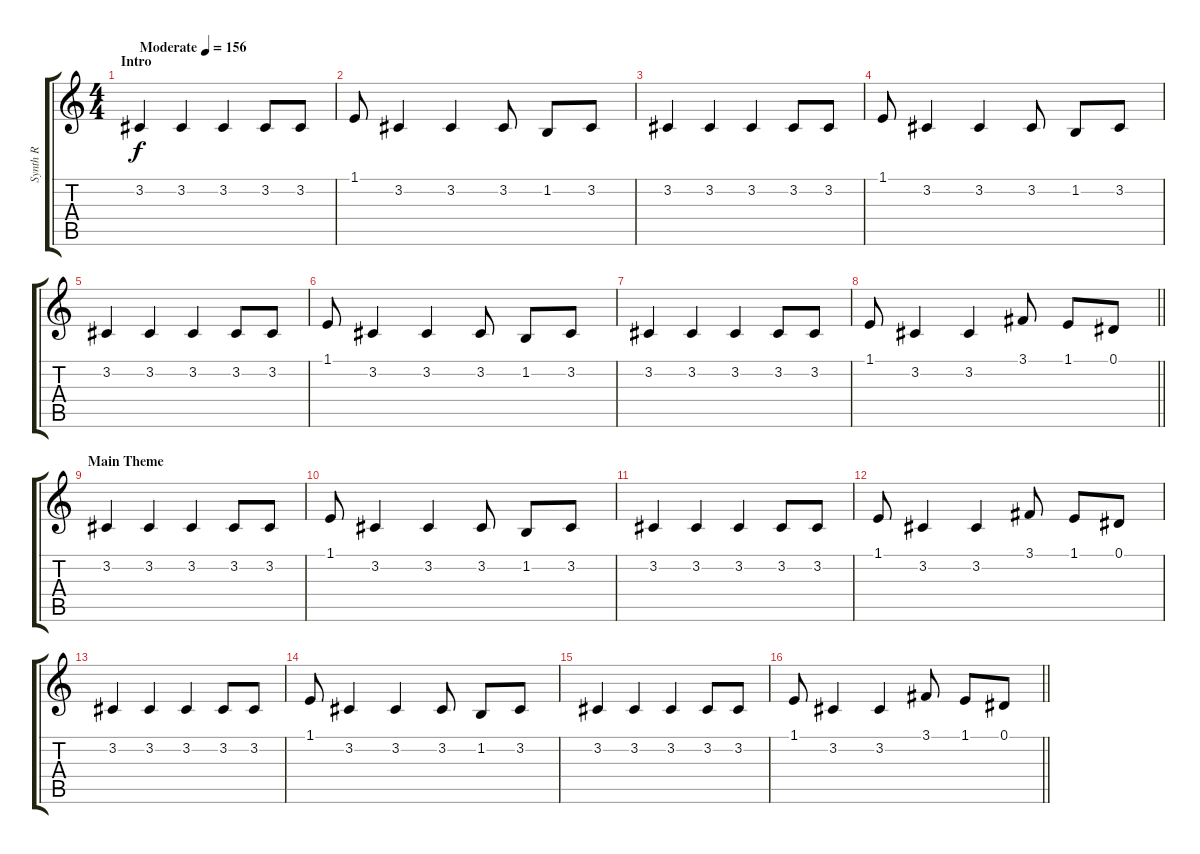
\track ("Synth R" "Synth R") {instrument pad1newage}
\staff {score tabs}
\tuning (Eb4 Bb3 Gb3 Db3 Ab2 Eb2) {hide}
\ts (4 4)
\section ("" "Intro")
\tempo (156 "Moderate")
\clef g2
\ks c
3.2.4{dy f instrument pad1newage} 3.2.4 3.2.4 3.2.8 3.2.8 |
1.1.8 3.2.4 3.2.4 3.2.8 1.2.8 3.2.8 |
3.2.4 3.2.4 3.2.4 3.2.8 3.2.8 |
1.1.8 3.2.4 3.2.4 3.2.8 1.2.8 3.2.8 |
3.2.4 3.2.4 3.2.4 3.2.8 3.2.8 |
1.1.8 3.2.4 3.2.4 3.2.8 1.2.8 3.2.8 |
3.2.4 3.2.4 3.2.4 3.2.8 3.2.8 |
\barLineRight lightlight
1.1.8 3.2.4 3.2.4 3.1.8 1.1.8 0.1.8 |
\section ("" "Main Theme")
3.2.4 3.2.4 3.2.4 3.2.8 3.2.8 |
1.1.8 3.2.4 3.2.4 3.2.8 1.2.8 3.2.8 |
3.2.4 3.2.4 3.2.4 3.2.8 3.2.8 |
1.1.8 3.2.4 3.2.4 3.1.8 1.1.8 0.1.8 |
3.2.4 3.2.4 3.2.4 3.2.8 3.2.8 |
1.1.8 3.2.4 3.2.4 3.2.8 1.2.8 3.2.8 |
3.2.4 3.2.4 3.2.4 3.2.8 3.2.8 |
\barLineRight lightlight
1.1.8 3.2.4 3.2.4 3.1.8 1.1.8 0.1.8
